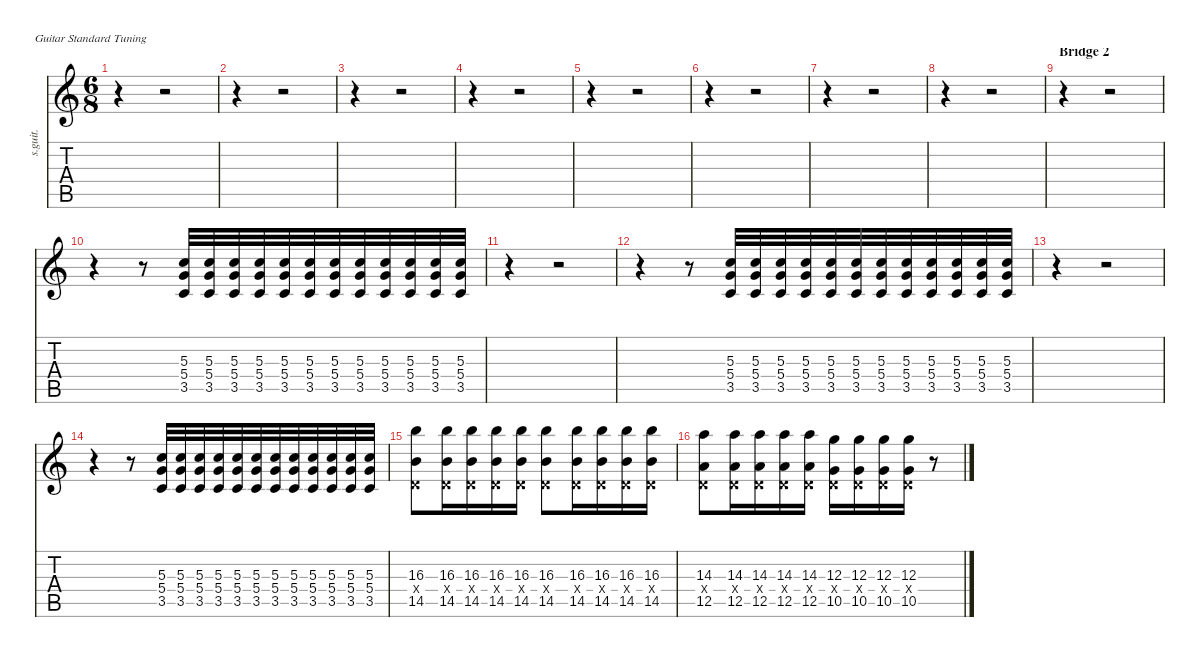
\defaultSystemsLayout 4
\hideDynamics
\bracketExtendMode nobrackets
\track ("Jared (Guitar 2) - Overdrive" "s.guit.") {instrument overdrivenguitar}
\staff {score tabs}
\tuning (E4 B3 G3 D3 A2 E2)
\ts (6 8)
\tempo (94 hide)
\clef g2
\ks c
r.4{dy f} r.2 |
r.4 r.2 |
r.4 r.2 |
r.4 r.2 |
r.4 r.2 |
r.4 r.2 |
r.4 r.2 |
r.4 r.2 |
\section ("" "Bridge 2")
r.4 r.2 |
r.4 r.8 (5.3 5.4 3.5).32{lyrics (0 "") lyrics (1 "") lyrics (2 "") lyrics (3 "") lyrics (4 "")} (5.3 5.4 3.5).32{lyrics (0 "") lyrics (1 "") lyrics (2 "") lyrics (3 "") lyrics (4 "")} (5.3 5.4 3.5).32{lyrics (0 "") lyrics (1 "") lyrics (2 "") lyrics (3 "") lyrics (4 "")} (5.3 5.4 3.5).32{lyrics (0 "") lyrics (1 "") lyrics (2 "") lyrics (3 "") lyrics (4 "")} (5.3 5.4 3.5).32{lyrics (0 "") lyrics (1 "") lyrics (2 "") lyrics (3 "") lyrics (4 "")} (5.3 5.4 3.5).32{lyrics (0 "") lyrics (1 "") lyrics (2 "") lyrics (3 "") lyrics (4 "")} (5.3 5.4 3.5).32{lyrics (0 "") lyrics (1 "") lyrics (2 "") lyrics (3 "") lyrics (4 "")} (5.3 5.4 3.5).32{lyrics (0 "") lyrics (1 "") lyrics (2 "") lyrics (3 "") lyrics (4 "")} (5.3 5.4 3.5).32{lyrics (0 "") lyrics (1 "") lyrics (2 "") lyrics (3 "") lyrics (4 "")} (5.3 5.4 3.5).32{lyrics (0 "") lyrics (1 "") lyrics (2 "") lyrics (3 "") lyrics (4 "")} (5.3 5.4 3.5).32{lyrics (0 "") lyrics (1 "") lyrics (2 "") lyrics (3 "") lyrics (4 "")} (5.3 5.4 3.5).32{lyrics (0 "") lyrics (1 "") lyrics (2 "") lyrics (3 "") lyrics (4 "")} |
r.4 r.2 |
r.4 r.8 (5.3 5.4 3.5).32{lyrics (0 "") lyrics (1 "") lyrics (2 "") lyrics (3 "") lyrics (4 "")} (5.3 5.4 3.5).32{lyrics (0 "") lyrics (1 "") lyrics (2 "") lyrics (3 "") lyrics (4 "")} (5.3 5.4 3.5).32{lyrics (0 "") lyrics (1 "") lyrics (2 "") lyrics (3 "") lyrics (4 "")} (5.3 5.4 3.5).32{lyrics (0 "") lyrics (1 "") lyrics (2 "") lyrics (3 "") lyrics (4 "")} (5.3 5.4 3.5).32{lyrics (0 "") lyrics (1 "") lyrics (2 "") lyrics (3 "") lyrics (4 "")} (5.3 5.4 3.5).32{lyrics (0 "") lyrics (1 "") lyrics (2 "") lyrics (3 "") lyrics (4 "")} (5.3 5.4 3.5).32{lyrics (0 "") lyrics (1 "") lyrics (2 "") lyrics (3 "") lyrics (4 "")} (5.3 5.4 3.5).32{lyrics (0 "") lyrics (1 "") lyrics (2 "") lyrics (3 "") lyrics (4 "")} (5.3 5.4 3.5).32{lyrics (0 "") lyrics (1 "") lyrics (2 "") lyrics (3 "") lyrics (4 "")} (5.3 5.4 3.5).32{lyrics (0 "") lyrics (1 "") lyrics (2 "") lyrics (3 "") lyrics (4 "")} (5.3 5.4 3.5).32{lyrics (0 "") lyrics (1 "") lyrics (2 "") lyrics (3 "") lyrics (4 "")} (5.3 5.4 3.5).32{lyrics (0 "") lyrics (1 "") lyrics (2 "") lyrics (3 "") lyrics (4 "")} |
r.4 r.2 |
r.4 r.8 (5.3 5.4 3.5).32{lyrics (0 "") lyrics (1 "") lyrics (2 "") lyrics (3 "") lyrics (4 "")} (5.3 5.4 3.5).32{lyrics (0 "") lyrics (1 "") lyrics (2 "") lyrics (3 "") lyrics (4 "")} (5.3 5.4 3.5).32{lyrics (0 "") lyrics (1 "") lyrics (2 "") lyrics (3 "") lyrics (4 "")} (5.3 5.4 3.5).32{lyrics (0 "") lyrics (1 "") lyrics (2 "") lyrics (3 "") lyrics (4 "")} (5.3 5.4 3.5).32{lyrics (0 "") lyrics (1 "") lyrics (2 "") lyrics (3 "") lyrics (4 "")} (5.3 5.4 3.5).32{lyrics (0 "") lyrics (1 "") lyrics (2 "") lyrics (3 "") lyrics (4 "")} (5.3 5.4 3.5).32{lyrics (0 "") lyrics (1 "") lyrics (2 "") lyrics (3 "") lyrics (4 "")} (5.3 5.4 3.5).32{lyrics (0 "") lyrics (1 "") lyrics (2 "") lyrics (3 "") lyrics (4 "")} (5.3 5.4 3.5).32{lyrics (0 "") lyrics (1 "") lyrics (2 "") lyrics (3 "") lyrics (4 "")} (5.3 5.4 3.5).32{lyrics (0 "") lyrics (1 "") lyrics (2 "") lyrics (3 "") lyrics (4 "")} (5.3 5.4 3.5).32{lyrics (0 "") lyrics (1 "") lyrics (2 "") lyrics (3 "") lyrics (4 "")} (5.3 5.4 3.5).32{lyrics (0 "") lyrics (1 "") lyrics (2 "") lyrics (3 "") lyrics (4 "")} |
(16.3 0.4{x} 14.5).8{lyrics (0 "") lyrics (1 "") lyrics (2 "") lyrics (3 "") lyrics (4 "")} (16.3 0.4{x} 14.5).16{lyrics (0 "") lyrics (1 "") lyrics (2 "") lyrics (3 "") lyrics (4 "")} (16.3 0.4{x} 14.5).16{lyrics (0 "") lyrics (1 "") lyrics (2 "") lyrics (3 "") lyrics (4 "")} (16.3 0.4{x} 14.5).16{lyrics (0 "") lyrics (1 "") lyrics (2 "") lyrics (3 "") lyrics (4 "")} (16.3 0.4{x} 14.5).16{lyrics (0 "") lyrics (1 "") lyrics (2 "") lyrics (3 "") lyrics (4 "")} (16.3 0.4{x} 14.5).8{lyrics (0 "") lyrics (1 "") lyrics (2 "") lyrics (3 "") lyrics (4 "")} (16.3 0.4{x} 14.5).16{lyrics (0 "") lyrics (1 "") lyrics (2 "") lyrics (3 "") lyrics (4 "")} (16.3 0.4{x} 14.5).16{lyrics (0 "") lyrics (1 "") lyrics (2 "") lyrics (3 "") lyrics (4 "")} (16.3 0.4{x} 14.5).16{lyrics (0 "") lyrics (1 "") lyrics (2 "") lyrics (3 "") lyrics (4 "")} (16.3 0.4{x} 14.5).16{lyrics (0 "") lyrics (1 "") lyrics (2 "") lyrics (3 "") lyrics (4 "")} |
(14.3 0.4{x} 12.5).8{lyrics (0 "") lyrics (1 "") lyrics (2 "") lyrics (3 "") lyrics (4 "")} (14.3 0.4{x} 12.5).16{lyrics (0 "") lyrics (1 "") lyrics (2 "") lyrics (3 "") lyrics (4 "")} (14.3 0.4{x} 12.5).16{lyrics (0 "") lyrics (1 "") lyrics (2 "") lyrics (3 "") lyrics (4 "")} (14.3 0.4{x} 12.5).16{lyrics (0 "") lyrics (1 "") lyrics (2 "") lyrics (3 "") lyrics (4 "")} (14.3 0.4{x} 12.5).16{lyrics (0 "") lyrics (1 "") lyrics (2 "") lyrics (3 "") lyrics (4 "")} (12.3 0.4{x} 10.5).16{lyrics (0 "") lyrics (1 "") lyrics (2 "") lyrics (3 "") lyrics (4 "")} (12.3 0.4{x} 10.5).16{lyrics (0 "") lyrics (1 "") lyrics (2 "") lyrics (3 "") lyrics (4 "")} (12.3 0.4{x} 10.5).16{lyrics (0 "") lyrics (1 "") lyrics (2 "") lyrics (3 "") lyrics (4 "")} (12.3 0.4{x} 10.5).16{lyrics (0 "") lyrics (1 "") lyrics (2 "") lyrics (3 "") lyrics (4 "")} r.8
